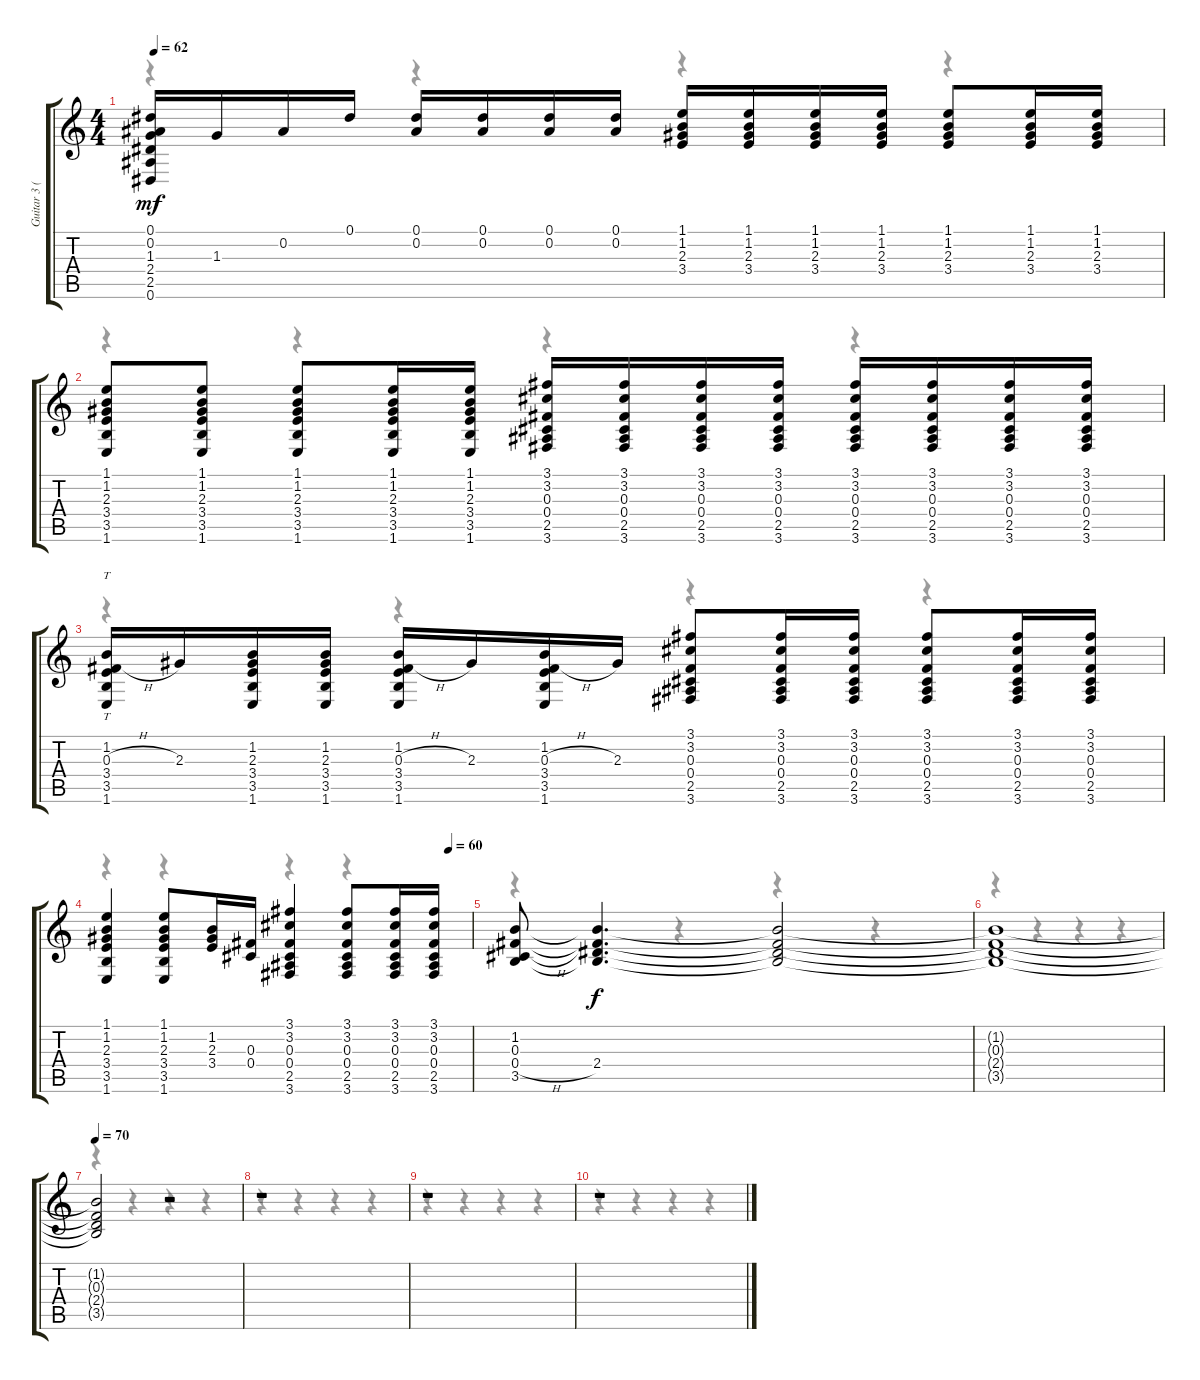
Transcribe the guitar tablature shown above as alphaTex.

\track ("Guitar 3 (Izzy)" "Guitar 3 (") {instrument electricguitarclean}
\staff {score tabs}
\tuning (Eb4 Bb3 Gb3 Db3 Ab2 Eb2) {hide}
\voice
\ts (4 4)
\tempo 62
\clef g2
\ks c
(0.1 0.2 1.3 2.4 2.5 0.6).16{dy mf} 1.3.16 0.2.16 0.1.16 (0.1 0.2).16 (0.1 0.2).16 (0.1 0.2).16 (0.1 0.2).16 (1.1 1.2 2.3 3.4).16 (1.1 1.2 2.3 3.4).16 (1.1 1.2 2.3 3.4).16 (1.1 1.2 2.3 3.4).16 (1.1 1.2 2.3 3.4).8 (1.1 1.2 2.3 3.4).16 (1.1 1.2 2.3 3.4).16 |
(1.1 1.2 2.3 3.4 3.5 1.6).8 (1.1 1.2 2.3 3.4 3.5 1.6).8 (1.1 1.2 2.3 3.4 3.5 1.6).8 (1.1 1.2 2.3 3.4 3.5 1.6).16 (1.1 1.2 2.3 3.4 3.5 1.6).16 (3.1 3.2 0.3 0.4 2.5 3.6).16 (3.1 3.2 0.3 0.4 2.5 3.6).16 (3.1 3.2 0.3 0.4 2.5 3.6).16 (3.1 3.2 0.3 0.4 2.5 3.6).16 (3.1 3.2 0.3 0.4 2.5 3.6).16 (3.1 3.2 0.3 0.4 2.5 3.6).16 (3.1 3.2 0.3 0.4 2.5 3.6).16 (3.1 3.2 0.3 0.4 2.5 3.6).16 |
(1.2 0.3{h} 3.4 3.5 1.6).16{tt} 2.3.16 (1.2 2.3 3.4 3.5 1.6).16 (1.2 2.3 3.4 3.5 1.6).16 (1.2 0.3{h} 3.4 3.5 1.6).16 2.3.16 (1.2 0.3{h} 3.4 3.5 1.6).16 2.3.16 (3.1 3.2 0.3 0.4 2.5 3.6).8 (3.1 3.2 0.3 0.4 2.5 3.6).16 (3.1 3.2 0.3 0.4 2.5 3.6).16 (3.1 3.2 0.3 0.4 2.5 3.6).8 (3.1 3.2 0.3 0.4 2.5 3.6).16 (3.1 3.2 0.3 0.4 2.5 3.6).16 |
\tempo (60 0.9375)
(1.1 1.2 2.3 3.4 3.5 1.6).4 (1.1 1.2 2.3 3.4 3.5 1.6).8 (1.2 2.3 3.4).16 (0.3 0.4).16 (3.1 3.2 0.3 0.4 2.5 3.6).4 (3.1 3.2 0.3 0.4 2.5 3.6).8 (3.1 3.2 0.3 0.4 2.5 3.6).16 (3.1 3.2 0.3 0.4 2.5 3.6).16 |
(1.2 0.3 0.4{h} 3.5).8 (1.2{t} 0.3{t} 2.4 3.5{t}).4{d dy f} (1.2{t} 0.3{t} 2.4{t} 3.5{t}).2 |
(1.2{t} 0.3{t} 2.4{t} 3.5{t}).1 |
\tempo 70
(1.2{t} 0.3{t} 2.4{t} 3.5{t}).2 r.2 |
r.1 |
r.1 |
r.1
\voice
\clef g2
\ottava regular
\simile none
\ks c
r.4{dy f} r.4 r.4 r.4 |
r.4 r.4 r.4 r.4 |
r.4 r.4 r.4 r.4 |
r.4 r.4 r.4 r.4 |
r.4 r.4 r.4 r.4 |
r.4 r.4 r.4 r.4 |
r.4 r.4 r.4 r.4 |
r.4 r.4 r.4 r.4 |
r.4 r.4 r.4 r.4 |
r.4 r.4 r.4 r.4
